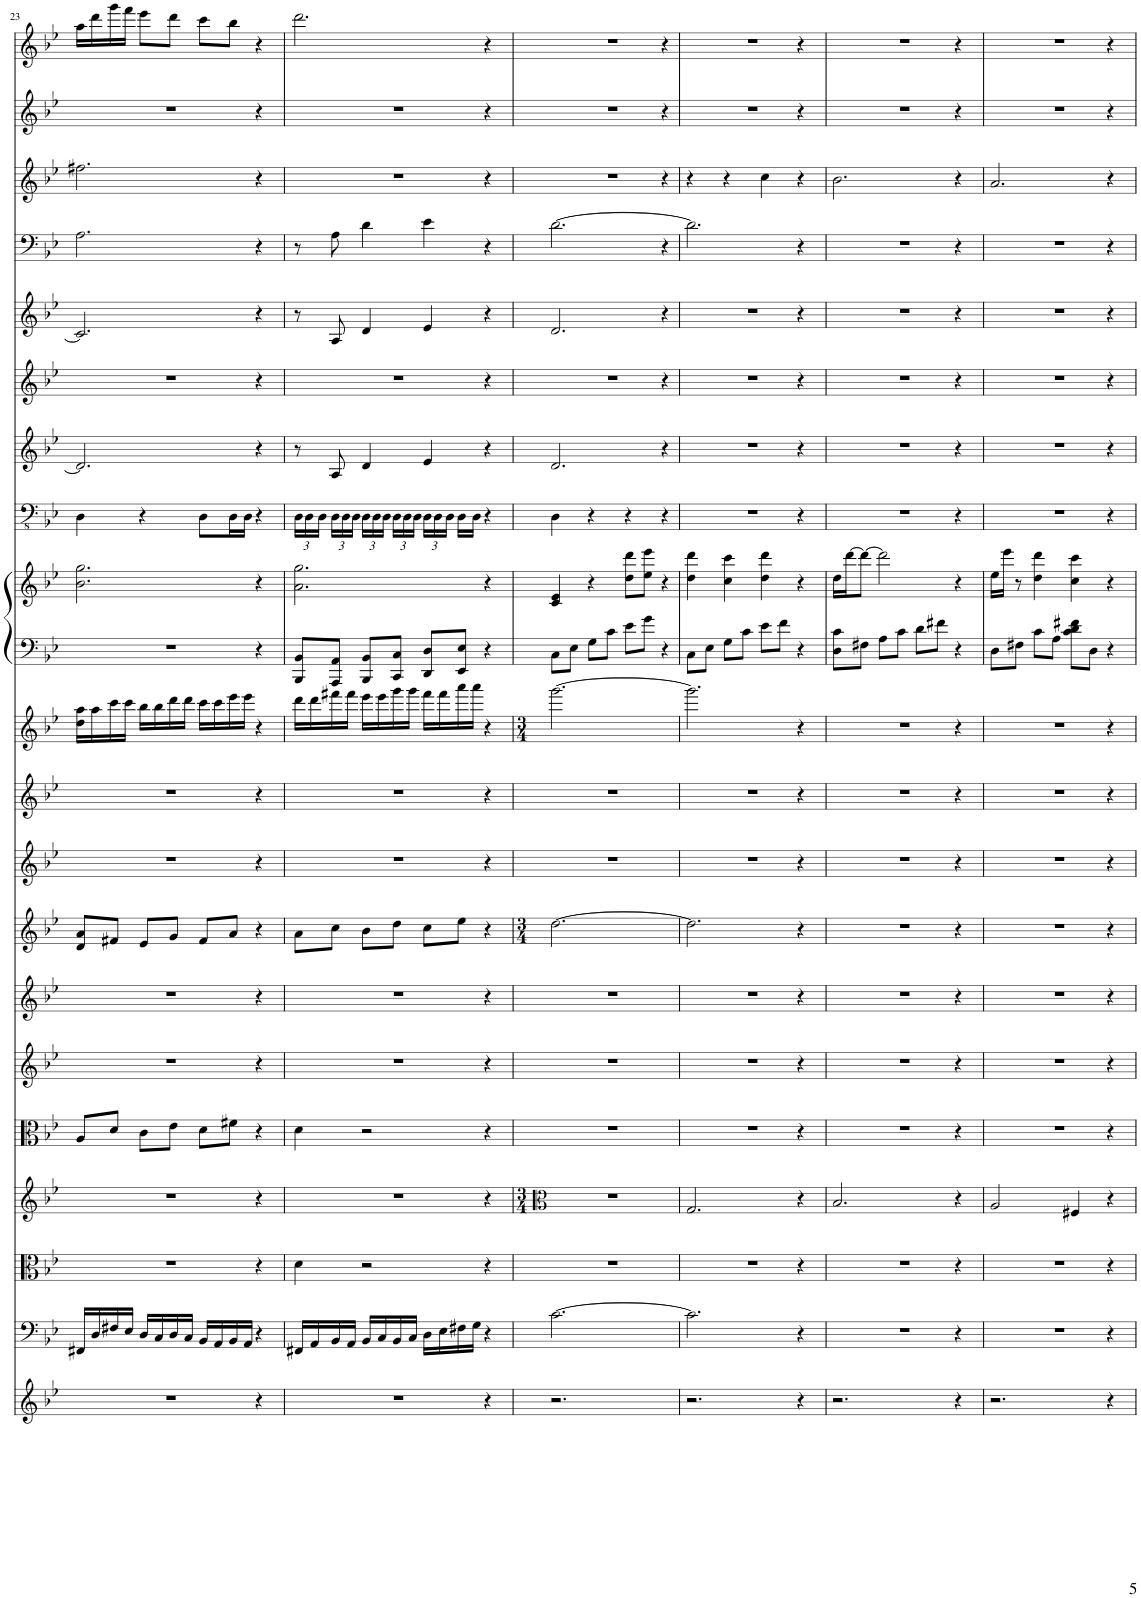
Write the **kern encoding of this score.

**kern	**kern	**kern	**kern	**kern	**kern	**kern	**kern	**kern	**kern	**kern	**kern	**kern	**kern	**kern	**kern	**kern	**kern	**kern	**kern	**kern
*part20	*part19	*part18	*part17	*part16	*part15	*part14	*part13	*part12	*part11	*part10	*part9	*part9	*part8	*part7	*part6	*part5	*part4	*part3	*part2	*part1
*staff21	*staff20	*staff19	*staff18	*staff17	*staff16	*staff15	*staff14	*staff13	*staff12	*staff11	*staff10	*staff9	*staff8	*staff7	*staff6	*staff5	*staff4	*staff3	*staff2	*staff1
*I"Cello (6) 裝飾	*I"Cello (6)	*I"Viola (6) 裝飾	*I"Viola (6) 連音	*I"Viola (6)	*I"Violin II (6) 裝飾	*I"Violin II (6) 連音	*I"Violin II (6)	*I"Violin I (8) 裝飾	*I"Violin I (8) 連音	*I"Violin I (8)	*I"Piano	*	*I"Timpani+	*I"Horn II	*I"Horn I 連音	*I"Horn I	*I"Bassoon 連音	*I"Oboe 連音	*I"Flute 連音	*I"Flute
!!LO:PB:g=z
*clefG2	*clefF4	*clefC3	*clefG2	*clefC3	*clefG2	*clefG2	*clefG2	*clefG2	*clefG2	*clefG2	*clefF4	*clefG2	*clefFv4	*clefG2	*clefG2	*clefG2	*clefF4	*clefG2	*clefG2	*clefG2
*k[b-e-]	*k[b-e-]	*k[b-e-]	*k[b-e-]	*k[b-e-]	*k[b-e-]	*k[b-e-]	*k[b-e-]	*k[b-e-]	*k[b-e-]	*k[b-e-]	*k[b-e-]	*k[b-e-]	*k[b-e-]	*k[b-e-]	*k[b-e-]	*k[b-e-]	*k[b-e-]	*k[b-e-]	*k[b-e-]	*k[b-e-]
*	*	*	*	*	*	*	*M3/4	*	*	*M3/4	*	*	*	*	*	*	*	*	*	*
=23	=23	=23	=23	=23	=23	=23	=23	=23	=23	=23	=23	=23	=23	=23	=23	=23	=23	=23	=23	=23
1r	16FF#X/LL	1r	1r	8A/L	1r	1r	8d/ 8a/L	1r	1r	16dd\ 16aa\LL	2.r	2.b-\ 2.gg\	4DD\	2.d/]	1r	2.c/]	2.A\	2.ff#X\	1r	16aa\LL
.	16D/	.	.	.	.	.	.	.	.	16aa\	.	.	.	.	.	.	.	.	.	16ddd\
.	16F#X/	.	.	8d/J	.	.	8f#X/J	.	.	16ccc\	.	.	.	.	.	.	.	.	.	16ggg\
.	16E-/JJ	.	.	.	.	.	.	.	.	16ccc\JJ	.	.	.	.	.	.	.	.	.	16fff\JJ
.	16D/LL	.	.	8c\L	.	.	8e-/L	.	.	16bb-\LL	.	.	4r	.	.	.	.	.	.	8eee-\L
.	16C/	.	.	.	.	.	.	.	.	16bb-\	.	.	.	.	.	.	.	.	.	.
.	16D/	.	.	8e-\J	.	.	8g/J	.	.	16ddd\	.	.	.	.	.	.	.	.	.	8ddd\J
.	16C/JJ	.	.	.	.	.	.	.	.	16ddd\JJ	.	.	.	.	.	.	.	.	.	.
.	16BB-/LL	.	.	8d\L	.	.	8f#/L	.	.	16ccc\LL	.	.	8DD\L	.	.	.	.	.	.	8ccc\L
.	16AA/	.	.	.	.	.	.	.	.	16ccc\	.	.	.	.	.	.	.	.	.	.
.	16BB-/	.	.	8f#X\J	.	.	8a/J	.	.	16eee-\	.	.	16DD\L	.	.	.	.	.	.	8bb-\J
.	16AA/JJ	.	.	.	.	.	.	.	.	16eee-\JJ	.	.	16DD\JJ	.	.	.	.	.	.	.
.	4r	.	.	4r	.	.	4r	.	.	4r	4r	4r	4r	4r	.	4r	4r	4r	.	4r
4r	4ryy	4r	4r	4ryy	4r	4r	4ryy	4r	4r	4ryy	4ryy	4ryy	4ryy	4ryy	4r	4ryy	4ryy	4ryy	4r	4ryy
=24	=24	=24	=24	=24	=24	=24	=24	=24	=24	=24	=24	=24	=24	=24	=24	=24	=24	=24	=24	=24
*	*	*	*	*	*	*	*	*	*	*	*	*	*Xbrackettup	*	*	*	*	*	*	*
1r	16FF#X/LL	4d\	1r	4d\	1r	1r	8a\L	1r	1r	16ddd\LL	8BBB-/ 8BB-/L	2.a\ 2.gg\	24DD\LL	8r	1r	8r	8r	1r	1r	2.ddd\
.	.	.	.	.	.	.	.	.	.	.	.	.	24DD\	.	.	.	.	.	.	.
.	16AA/	.	.	.	.	.	.	.	.	16ddd\	.	.	.	.	.	.	.	.	.	.
.	.	.	.	.	.	.	.	.	.	.	.	.	24DD\JJ	.	.	.	.	.	.	.
.	16BB-/	.	.	.	.	.	8cc\J	.	.	16fff#X\	8AAA/ 8AA/J	.	24DD\LL	8A/	.	8A/	8A\	.	.	.
.	.	.	.	.	.	.	.	.	.	.	.	.	24DD\	.	.	.	.	.	.	.
.	16AA/JJ	.	.	.	.	.	.	.	.	16fff#\JJ	.	.	.	.	.	.	.	.	.	.
.	.	.	.	.	.	.	.	.	.	.	.	.	24DD\JJ	.	.	.	.	.	.	.
.	16BB-/LL	2r	.	2r	.	.	8b-\L	.	.	16eee-\LL	8BBB-/ 8BB-/L	.	24DD\LL	4d/	.	4d/	4d\	.	.	.
.	.	.	.	.	.	.	.	.	.	.	.	.	24DD\	.	.	.	.	.	.	.
.	16C/	.	.	.	.	.	.	.	.	16eee-\	.	.	.	.	.	.	.	.	.	.
.	.	.	.	.	.	.	.	.	.	.	.	.	24DD\JJ	.	.	.	.	.	.	.
.	16BB-/	.	.	.	.	.	8dd\J	.	.	16ggg\	8CC/ 8C/J	.	24DD\LL	.	.	.	.	.	.	.
.	.	.	.	.	.	.	.	.	.	.	.	.	24DD\	.	.	.	.	.	.	.
.	16C/JJ	.	.	.	.	.	.	.	.	16ggg\JJ	.	.	.	.	.	.	.	.	.	.
.	.	.	.	.	.	.	.	.	.	.	.	.	24DD\JJ	.	.	.	.	.	.	.
.	16D\LL	.	.	.	.	.	8cc\L	.	.	16fff#\LL	8DD/ 8D/L	.	24DD\LL	4e-/	.	4e-/	4e-\	.	.	.
.	.	.	.	.	.	.	.	.	.	.	.	.	24DD\	.	.	.	.	.	.	.
.	16E-\	.	.	.	.	.	.	.	.	16fff#\	.	.	.	.	.	.	.	.	.	.
.	.	.	.	.	.	.	.	.	.	.	.	.	24DD\JJ	.	.	.	.	.	.	.
.	16F#X\	.	.	.	.	.	8ee-\J	.	.	16aaa\	8EE-/ 8E-/J	.	16DD\LL	.	.	.	.	.	.	.
.	16G\JJ	.	.	.	.	.	.	.	.	16aaa\JJ	.	.	16DD\JJ	.	.	.	.	.	.	.
.	4r	4r	.	4r	.	.	4r	.	.	4r	4r	4r	4r	4r	.	4r	4r	.	.	4r
4r	4ryy	4ryy	4r	4ryy	4r	4r	4ryy	4r	4r	4ryy	4ryy	4ryy	4ryy	4ryy	4r	4ryy	4ryy	4r	4r	4ryy
=25	=25	=25	=25	=25	=25	=25	=25	=25	=25	=25	=25	=25	=25	=25	=25	=25	=25	=25	=25	=25
*	*	*	*clefC3	*	*	*	*	*	*	*	*	*	*	*	*	*	*	*	*	*
*	*	*	*M3/4	*	*	*	*M3/4	*	*	*M3/4	*	*	*	*	*	*	*	*	*	*
2.r	[2.c\	1r	2.r	1r	1r	1r	[2.dd\	1r	1r	[2.ggg\	8C\L	4c/ 4e-/	4DD\	2.d/	1r	2.d/	[2.d\	1r	1r	1r
.	.	.	.	.	.	.	.	.	.	.	8E-\J	.	.	.	.	.	.	.	.	.
.	.	.	.	.	.	.	.	.	.	.	8G\L	4r	4r	.	.	.	.	.	.	.
.	.	.	.	.	.	.	.	.	.	.	8c\J	.	.	.	.	.	.	.	.	.
.	.	.	.	.	.	.	.	.	.	.	8e-\L	8dd\ 8ddd\L	4r	.	.	.	.	.	.	.
.	.	.	.	.	.	.	.	.	.	.	8g\J	8ee-\ 8eee-\J	.	.	.	.	.	.	.	.
2ryy	2ryy	.	2ryy	.	.	.	2ryy	.	.	2ryy	4r	4r	4r	4r	.	4r	4r	.	.	.
.	.	4ryy	.	4ryy	4ryy	4ryy	.	4ryy	4ryy	.	4ryy	4ryy	4ryy	4ryy	4r	4ryy	4ryy	4r	4r	4r
=26	=26	=26	=26	=26	=26	=26	=26	=26	=26	=26	=26	=26	=26	=26	=26	=26	=26	=26	=26	=26
2.r	2.c\]	1r	2.G/	1r	1r	1r	2.dd\]	1r	1r	2.ggg\]	8C\L	4dd\ 4ddd\	1r	1r	1r	1r	2.d\]	4r	1r	1r
.	.	.	.	.	.	.	.	.	.	.	8E-\J	.	.	.	.	.	.	.	.	.
.	.	.	.	.	.	.	.	.	.	.	8G\L	4cc\ 4ccc\	.	.	.	.	.	4r	.	.
.	.	.	.	.	.	.	.	.	.	.	8c\J	.	.	.	.	.	.	.	.	.
.	.	.	.	.	.	.	.	.	.	.	8e-\L	4dd\ 4ddd\	.	.	.	.	.	4cc\	.	.
.	.	.	.	.	.	.	.	.	.	.	8f\J	.	.	.	.	.	.	.	.	.
4r	4r	.	4r	.	.	.	4r	.	.	4r	4r	4r	.	.	.	.	4r	4r	.	.
4ryy	4ryy	4r	4ryy	4r	4r	4r	4ryy	4r	4r	4ryy	4ryy	4ryy	4r	4r	4r	4r	4ryy	4ryy	4r	4r
=27	=27	=27	=27	=27	=27	=27	=27	=27	=27	=27	=27	=27	=27	=27	=27	=27	=27	=27	=27	=27
2.r	1r	1r	2.B-/	1r	1r	1r	2.r	1r	1r	2.r	8D\ 8c\L	16dd\LL	1r	1r	1r	1r	1r	2.b-\	1r	1r
.	.	.	.	.	.	.	.	.	.	.	.	[16ddd\J	.	.	.	.	.	.	.	.
.	.	.	.	.	.	.	.	.	.	.	8F#X\J	8ddd\J_	.	.	.	.	.	.	.	.
.	.	.	.	.	.	.	.	.	.	.	8A\L	2ddd\]	.	.	.	.	.	.	.	.
.	.	.	.	.	.	.	.	.	.	.	8c\J	.	.	.	.	.	.	.	.	.
.	.	.	.	.	.	.	.	.	.	.	8d\L	.	.	.	.	.	.	.	.	.
.	.	.	.	.	.	.	.	.	.	.	8f#X\J	.	.	.	.	.	.	.	.	.
4r	.	.	4r	.	.	.	4r	.	.	4r	4r	4r	.	.	.	.	.	4r	.	.
4ryy	4r	4r	4ryy	4r	4r	4r	4ryy	4r	4r	4ryy	4ryy	4ryy	4r	4r	4r	4r	4r	4ryy	4r	4r
=28	=28	=28	=28	=28	=28	=28	=28	=28	=28	=28	=28	=28	=28	=28	=28	=28	=28	=28	=28	=28
2.r	1r	1r	2A/	1r	1r	1r	2.r	1r	1r	2.r	8D\L	16ee-\LL	1r	1r	1r	1r	1r	2.a/	1r	1r
.	.	.	.	.	.	.	.	.	.	.	.	16eee-\JJ	.	.	.	.	.	.	.	.
.	.	.	.	.	.	.	.	.	.	.	8F#X\J	8r	.	.	.	.	.	.	.	.
.	.	.	.	.	.	.	.	.	.	.	8c\L	4dd\ 4ddd\	.	.	.	.	.	.	.	.
.	.	.	.	.	.	.	.	.	.	.	8A\J	.	.	.	.	.	.	.	.	.
.	.	.	4F#X/	.	.	.	.	.	.	.	8c\ 8d\ 8f#X\L	4cc\ 4ccc\	.	.	.	.	.	.	.	.
.	.	.	.	.	.	.	.	.	.	.	8D\J	.	.	.	.	.	.	.	.	.
4r	.	.	4r	.	.	.	4r	.	.	4r	4r	4r	.	.	.	.	.	4r	.	.
4ryy	4r	4r	4ryy	4r	4r	4r	4ryy	4r	4r	4ryy	4ryy	4ryy	4r	4r	4r	4r	4r	4ryy	4r	4r
=	=	=	=	=	=	=	=	=	=	=	=	=	=	=	=	=	=	=	=	=
*-	*-	*-	*-	*-	*-	*-	*-	*-	*-	*-	*-	*-	*-	*-	*-	*-	*-	*-	*-	*-
